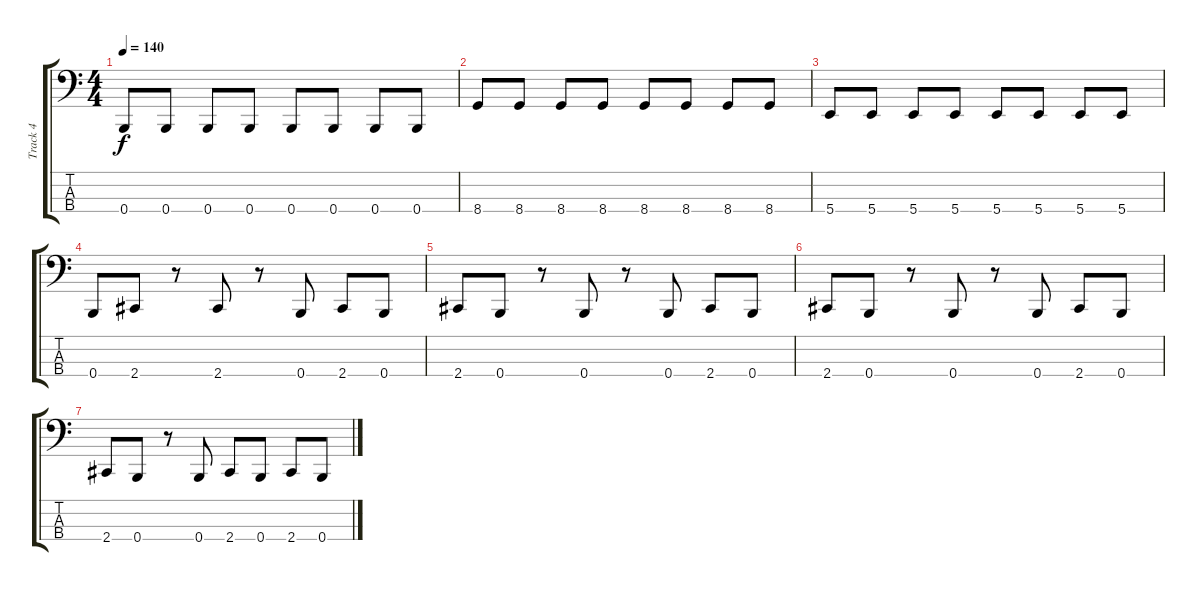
\track ("Track 4" "Track 4") {instrument electricbasspick}
\staff {score tabs}
\tuning (E2 B1 Gb1 B0) {hide}
\ts (4 4)
\tempo 140
\clef f4
\ks c
0.4.8{dy f} 0.4.8 0.4.8 0.4.8 0.4.8 0.4.8 0.4.8 0.4.8 |
8.4.8 8.4.8 8.4.8 8.4.8 8.4.8 8.4.8 8.4.8 8.4.8 |
5.4.8 5.4.8 5.4.8 5.4.8 5.4.8 5.4.8 5.4.8 5.4.8 |
0.4.8 2.4.8 r.8 2.4.8 r.8 0.4.8 2.4.8 0.4.8 |
2.4.8 0.4.8 r.8 0.4.8 r.8 0.4.8 2.4.8 0.4.8 |
2.4.8 0.4.8 r.8 0.4.8 r.8 0.4.8 2.4.8 0.4.8 |
2.4.8 0.4.8 r.8 0.4.8 2.4.8 0.4.8 2.4.8 0.4.8
